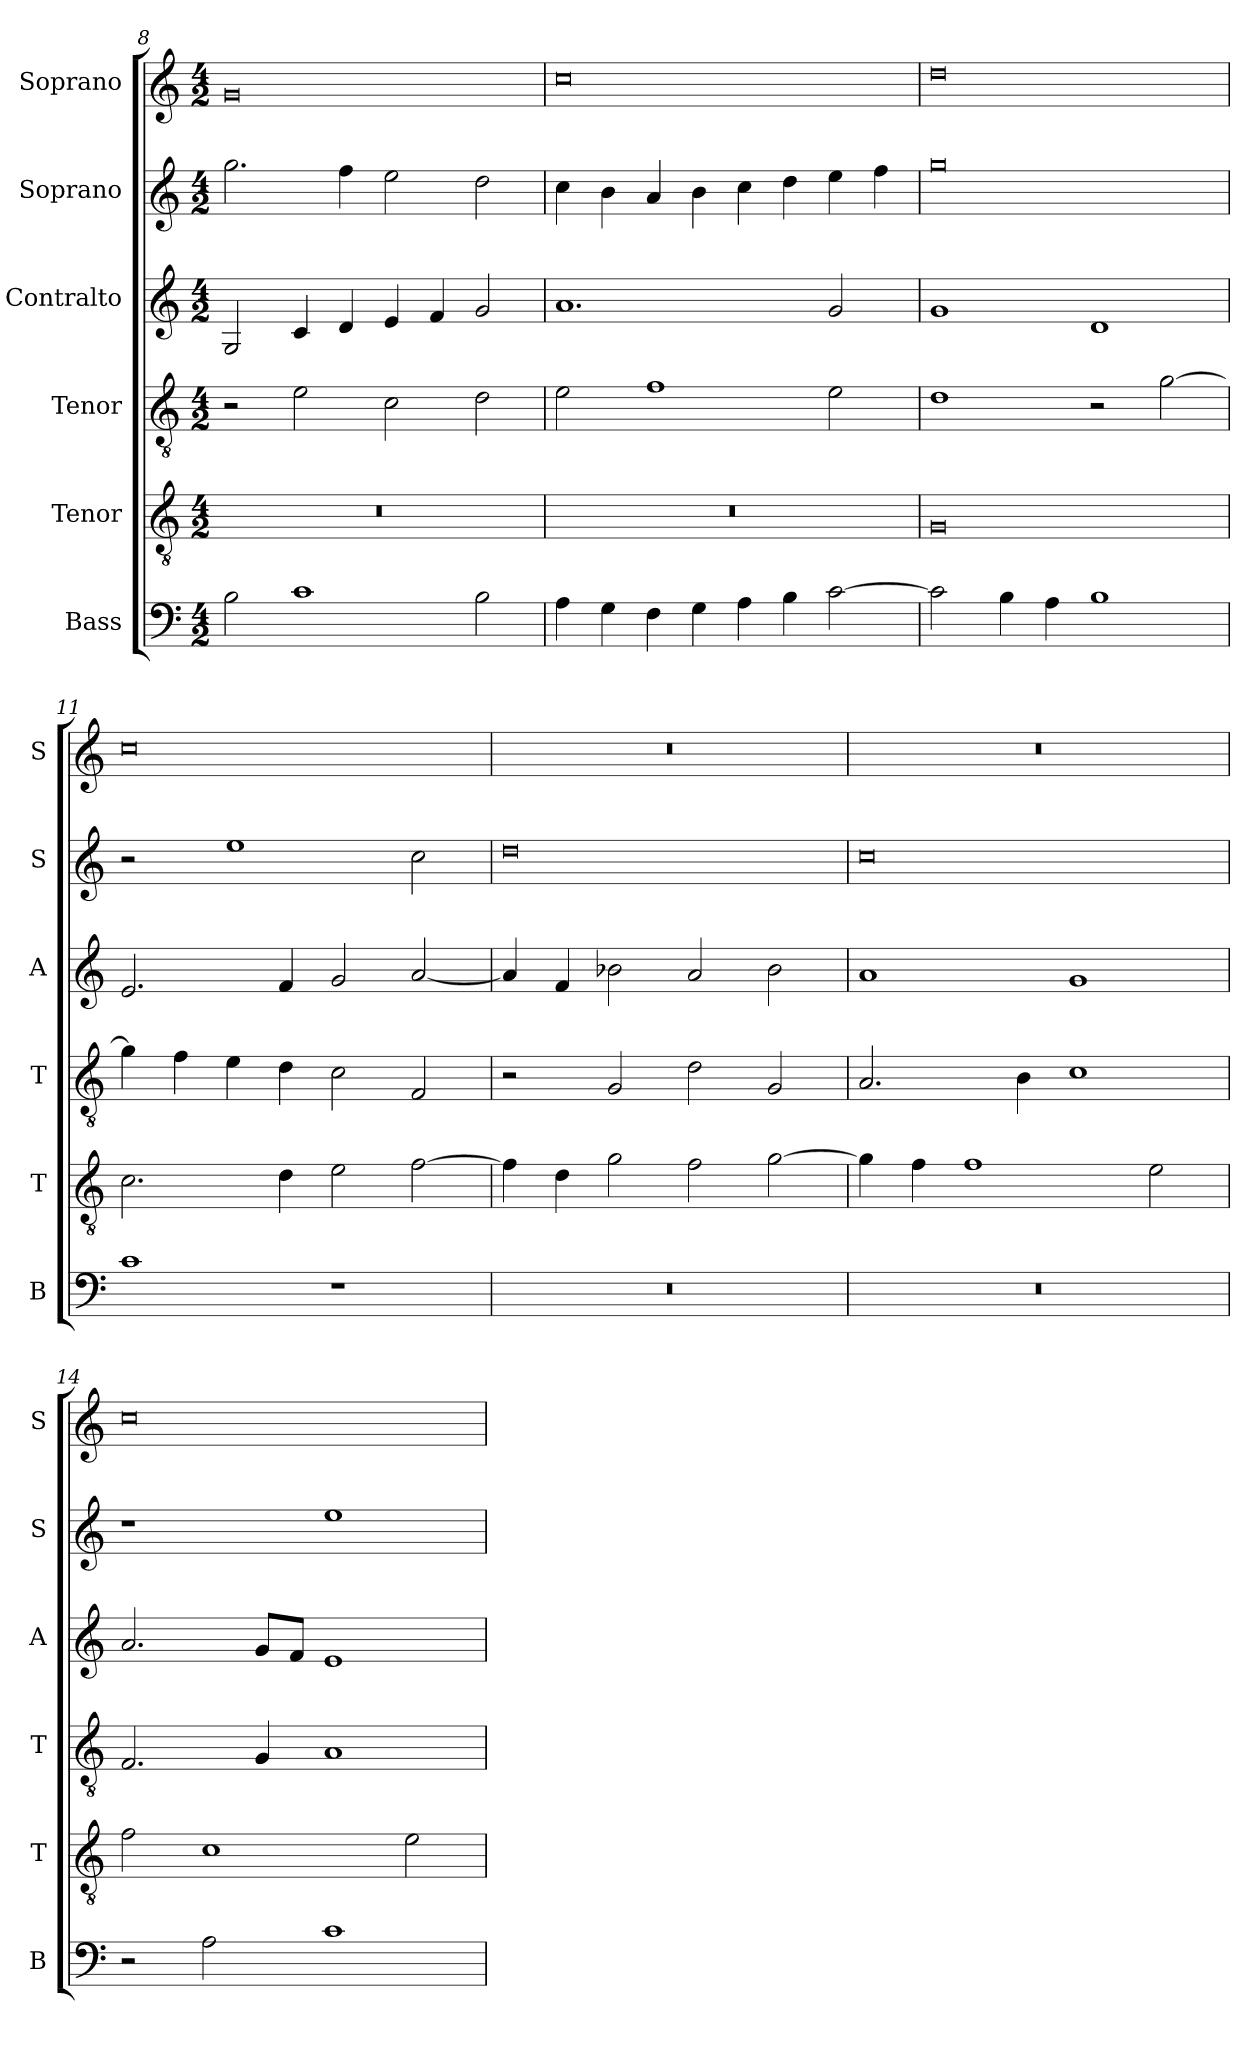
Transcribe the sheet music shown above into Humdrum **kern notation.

**kern	**kern	**kern	**kern	**kern	**kern
*part6	*part5	*part4	*part3	*part2	*part1
*staff6	*staff5	*staff4	*staff3	*staff2	*staff1
*I"Bass	*I"Tenor	*I"Tenor	*I"Contralto	*I"Soprano	*I"Soprano
*I'B	*I'T	*I'T	*I'A	*I'S	*I'S
*clefF4	*clefGv2	*clefGv2	*clefG2	*clefG2	*clefG2
*k[]	*k[]	*k[]	*k[]	*k[]	*k[]
*G:mix	*G:mix	*G:mix	*G:mix	*G:mix	*G:mix
*M4/2	*M4/2	*M4/2	*M4/2	*M4/2	*M4/2
=8	=8	=8	=8	=8	=8
2B	0r	2r	2G	2.gg	0g
1c	.	2e	4c	.	.
.	.	.	4d	4ff	.
.	.	2c	4e	2ee	.
.	.	.	4f	.	.
2B	.	2d	2g	2dd	.
=9	=9	=9	=9	=9	=9
4A	0r	2e	1.a	4cc	0cc
4G	.	.	.	4b	.
4F	.	1f	.	4a	.
4G	.	.	.	4b	.
4A	.	.	.	4cc	.
4B	.	.	.	4dd	.
[2c	.	2e	2g	4ee	.
.	.	.	.	4ff	.
=10	=10	=10	=10	=10	=10
2c]	0G	1d	1g	0gg	0dd
4B	.	.	.	.	.
4A	.	.	.	.	.
1B	.	2r	1d	.	.
.	.	[2g	.	.	.
=11	=11	=11	=11	=11	=11
1c	2.c	4g]	2.e	2r	0cc
.	.	4f	.	.	.
.	.	4e	.	1ee	.
.	4d	4d	4f	.	.
1r	2e	2c	2g	.	.
.	[2f	2F	[2a	2cc	.
=12	=12	=12	=12	=12	=12
0r	4f]	2r	4a]	0dd	0r
.	4d	.	4f	.	.
.	2g	2G	2b-X	.	.
.	2f	2d	2a	.	.
.	[2g	2G	2b-	.	.
=13	=13	=13	=13	=13	=13
0r	4g]	2.A	1a	0cc	0r
.	4f	.	.	.	.
.	1f	.	.	.	.
.	.	4B	.	.	.
.	.	1c	1g	.	.
.	2e	.	.	.	.
=14	=14	=14	=14	=14	=14
2r	2f	2.F	2.a	1r	0cc
2A	1c	.	.	.	.
.	.	4G	8g/L	.	.
.	.	.	8f/J	.	.
1c	.	1A	1e	1ee	.
.	2e	.	.	.	.
=	=	=	=	=	=
*-	*-	*-	*-	*-	*-
